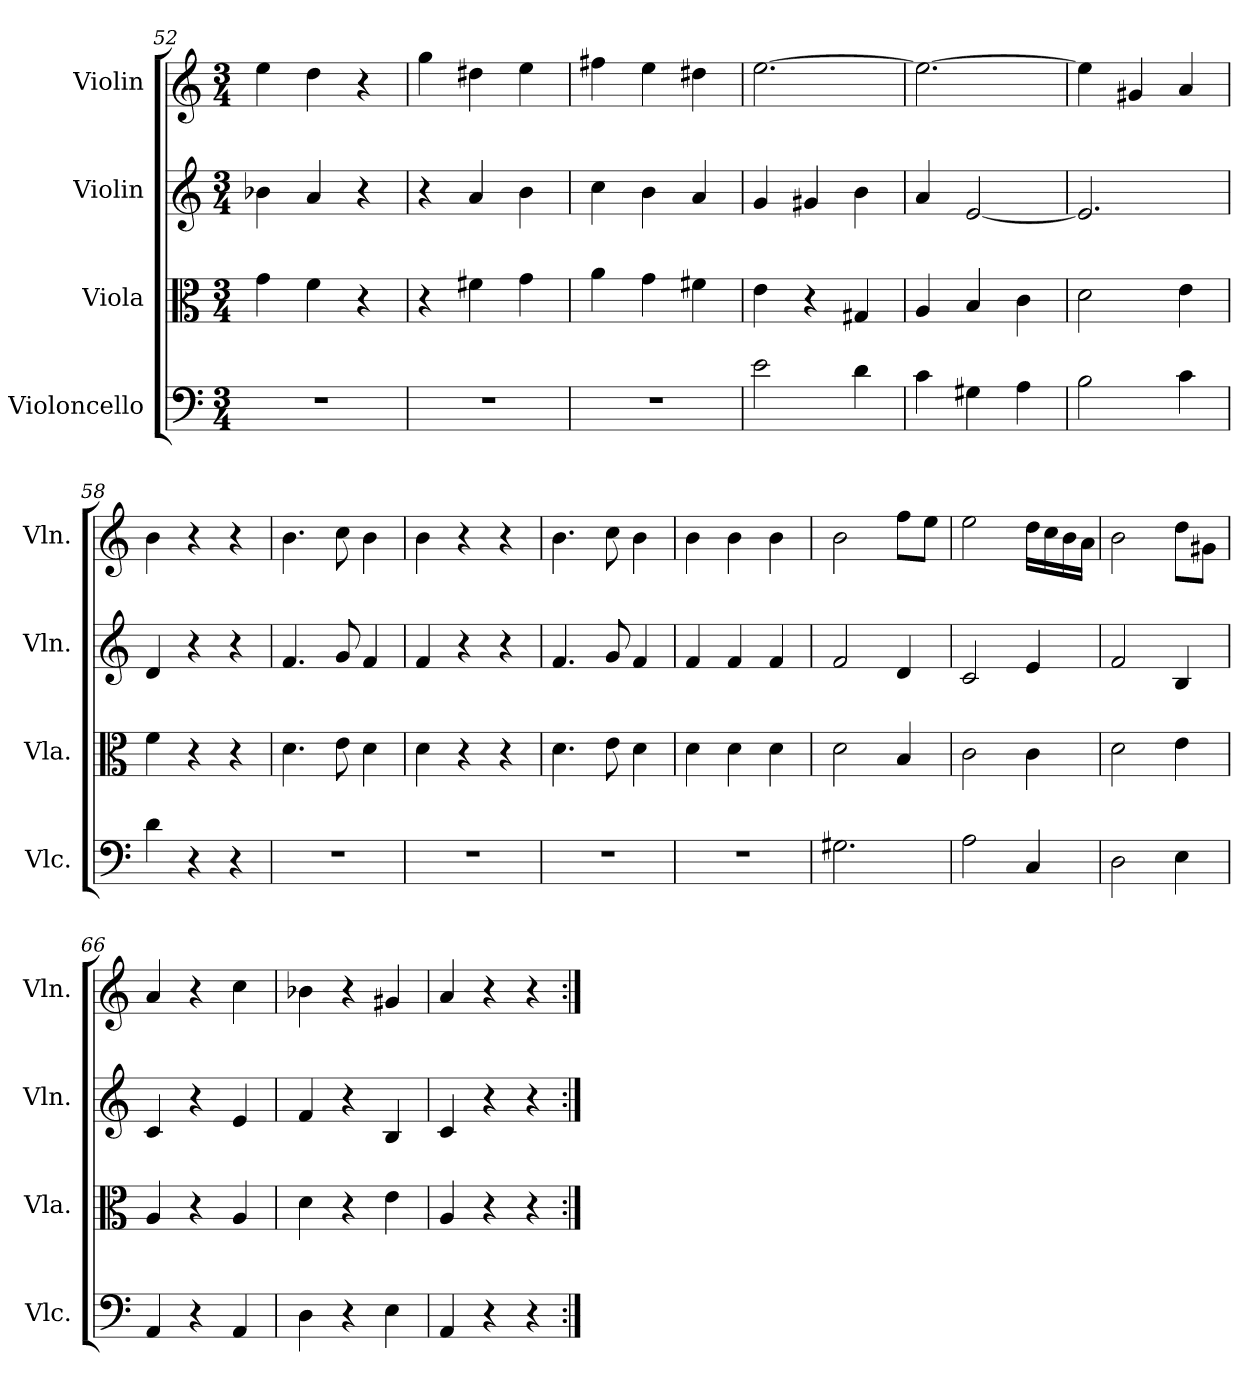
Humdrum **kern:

**kern	**kern	**kern	**kern
*part4	*part3	*part2	*part1
*staff4	*staff3	*staff2	*staff1
*I"Violoncello	*I"Viola	*I"Violin	*I"Violin
*I'Vlc.	*I'Vla.	*I'Vln.	*I'Vln.
*clefF4	*clefC3	*clefG2	*clefG2
*k[]	*k[]	*k[]	*k[]
*C:	*C:	*C:	*C:
*M3/4	*M3/4	*M3/4	*M3/4
=52	=52	=52	=52
2.r	4g\	4b-X\	4ee\
.	4f\	4a/	4dd\
.	4r	4r	4r
=53	=53	=53	=53
2.r	4r	4r	4gg\
.	4f#X\	4a/	4dd#X\
.	4g\	4b\	4ee\
=54	=54	=54	=54
2.r	4a\	4cc\	4ff#X\
.	4g\	4b\	4ee\
.	4f#X\	4a/	4dd#X\
=55	=55	=55	=55
2e\	4e\	4g/	[2.ee\
.	4r	4g#X/	.
4d\	4G#X/	4b\	.
=56	=56	=56	=56
4c\	4A/	4a/	2.ee\_
4G#X\	4B/	[2e/	.
4A\	4c\	.	.
=57	=57	=57	=57
2B\	2d\	2.e/]	4ee\]
.	.	.	4g#X/
4c\	4e\	.	4a/
=58	=58	=58	=58
4d\	4f\	4d/	4b\
4r	4r	4r	4r
4r	4r	4r	4r
=59	=59	=59	=59
2.r	4.d\	4.f/	4.b\
.	8e\	8g/	8cc\
.	4d\	4f/	4b\
=60	=60	=60	=60
2.r	4d\	4f/	4b\
.	4r	4r	4r
.	4r	4r	4r
=61	=61	=61	=61
2.r	4.d\	4.f/	4.b\
.	8e\	8g/	8cc\
.	4d\	4f/	4b\
=62	=62	=62	=62
2.r	4d\	4f/	4b\
.	4d\	4f/	4b\
.	4d\	4f/	4b\
=63	=63	=63	=63
2.G#X\	2d\	2f/	2b\
.	4B/	4d/	8ff\L
.	.	.	8ee\J
=64	=64	=64	=64
2A\	2c\	2c/	2ee\
4C/	4c\	4e/	16dd\LL
.	.	.	16cc\
.	.	.	16b\
.	.	.	16a\JJ
=65	=65	=65	=65
2D\	2d\	2f/	2b\
4E\	4e\	4B/	8dd\L
.	.	.	8g#X\J
=66	=66	=66	=66
4AA/	4A/	4c/	4a/
4r	4r	4r	4r
4AA/	4A/	4e/	4cc\
=67	=67	=67	=67
4D\	4d\	4f/	4b-X\
4r	4r	4r	4r
4E\	4e\	4B/	4g#X/
=68	=68	=68	=68
4AA/	4A/	4c/	4a/
4r	4r	4r	4r
4r	4r	4r	4r
=:|!	=:|!	=:|!	=:|!
*-	*-	*-	*-
